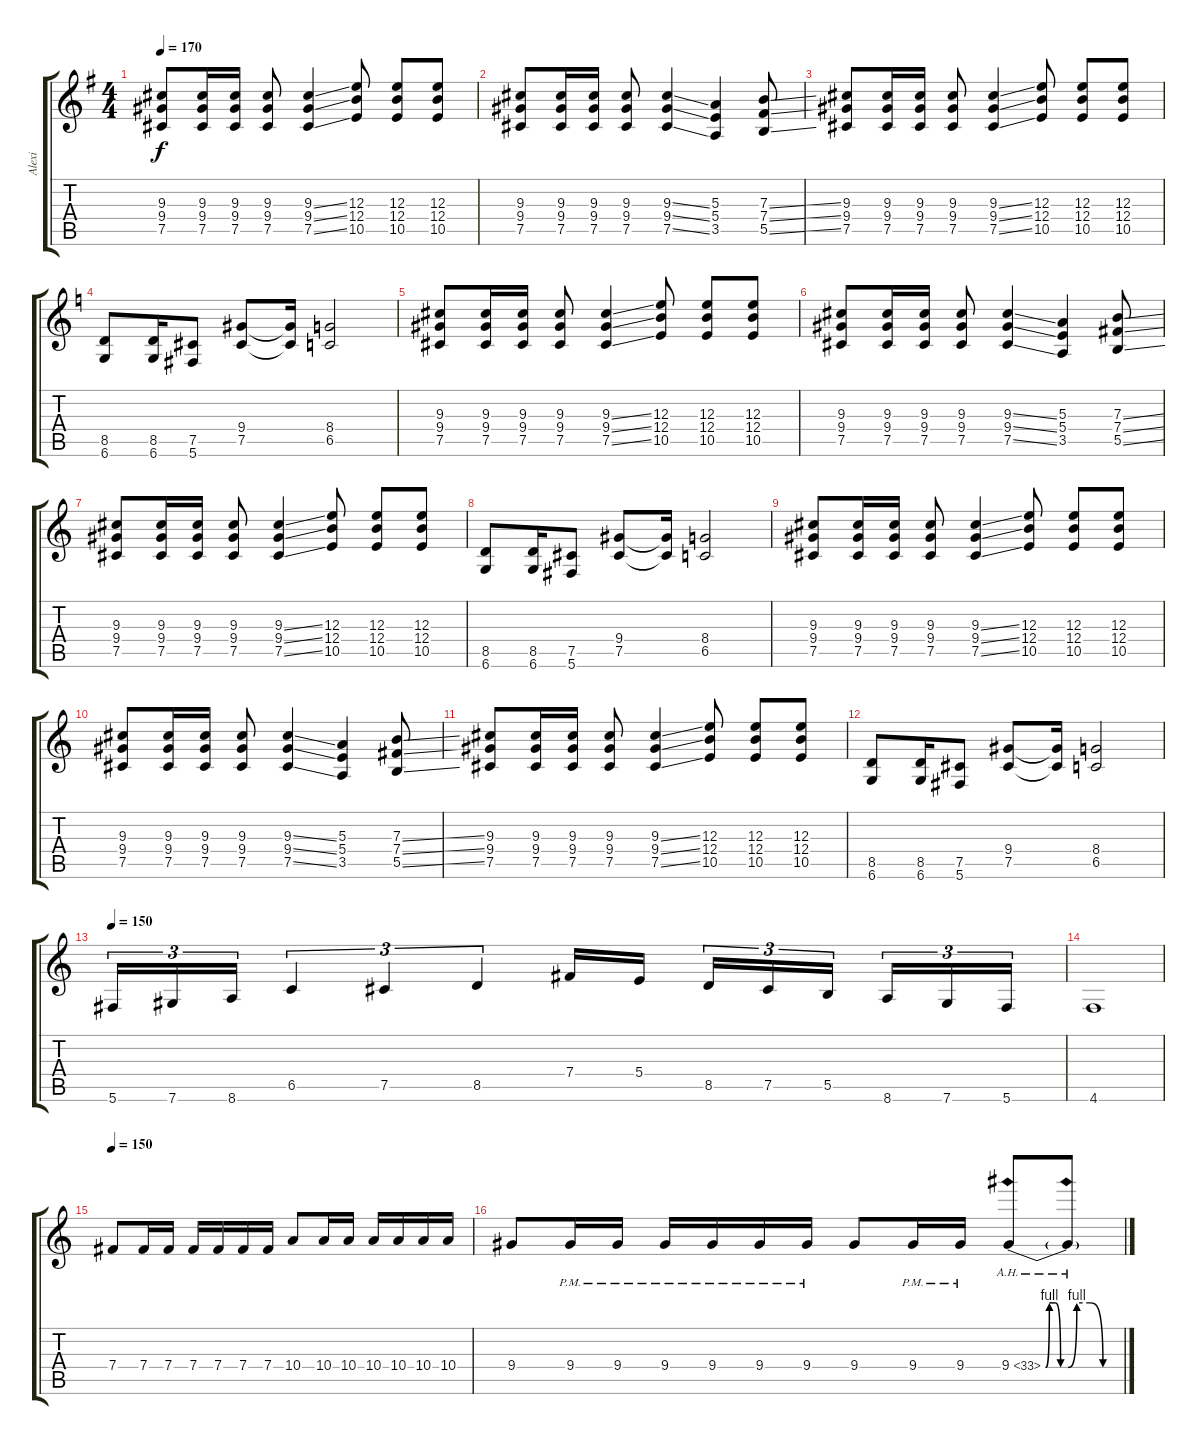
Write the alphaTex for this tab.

\track ("Alexi" "Alexi") {instrument distortionguitar}
\staff {score tabs}
\tuning (Db4 Ab3 E3 B2 Gb2 Db2) {hide}
\ts (4 4)
\tempo 170
\clef g2
\ks g
(9.3 9.4 7.5).8{dy f instrument distortionguitar} (9.3 9.4 7.5).16 (9.3 9.4 7.5).16 (9.3 9.4 7.5).8 (9.3{ss} 9.4{ss} 7.5{ss}).4 (12.3 12.4 10.5).8 (12.3 12.4 10.5).8 (12.3 12.4 10.5).8 |
(9.3 9.4 7.5).8 (9.3 9.4 7.5).16 (9.3 9.4 7.5).16 (9.3 9.4 7.5).8 (9.3{ss} 9.4{ss} 7.5{ss}).4 (5.3 5.4 3.5).4 (7.3{ss} 7.4{ss} 5.5{ss}).8 |
(9.3 9.4 7.5).8 (9.3 9.4 7.5).16 (9.3 9.4 7.5).16 (9.3 9.4 7.5).8 (9.3{ss} 9.4{ss} 7.5{ss}).4 (12.3 12.4 10.5).8 (12.3 12.4 10.5).8 (12.3 12.4 10.5).8 |
\ks c
(8.5 6.6).8 (8.5 6.6).16 (7.5 5.6).8 (9.4 7.5).8 (9.4{t} 7.5{t}).16 (8.4 6.5).2 |
(9.3 9.4 7.5).8 (9.3 9.4 7.5).16 (9.3 9.4 7.5).16 (9.3 9.4 7.5).8 (9.3{ss} 9.4{ss} 7.5{ss}).4 (12.3 12.4 10.5).8 (12.3 12.4 10.5).8 (12.3 12.4 10.5).8 |
(9.3 9.4 7.5).8 (9.3 9.4 7.5).16 (9.3 9.4 7.5).16 (9.3 9.4 7.5).8 (9.3{ss} 9.4{ss} 7.5{ss}).4 (5.3 5.4 3.5).4 (7.3{ss} 7.4{ss} 5.5{ss}).8 |
(9.3 9.4 7.5).8 (9.3 9.4 7.5).16 (9.3 9.4 7.5).16 (9.3 9.4 7.5).8 (9.3{ss} 9.4{ss} 7.5{ss}).4 (12.3 12.4 10.5).8 (12.3 12.4 10.5).8 (12.3 12.4 10.5).8 |
(8.5 6.6).8 (8.5 6.6).16 (7.5 5.6).8 (9.4 7.5).8 (9.4{t} 7.5{t}).16 (8.4 6.5).2 |
(9.3 9.4 7.5).8 (9.3 9.4 7.5).16 (9.3 9.4 7.5).16 (9.3 9.4 7.5).8 (9.3{ss} 9.4{ss} 7.5{ss}).4 (12.3 12.4 10.5).8 (12.3 12.4 10.5).8 (12.3 12.4 10.5).8 |
(9.3 9.4 7.5).8 (9.3 9.4 7.5).16 (9.3 9.4 7.5).16 (9.3 9.4 7.5).8 (9.3{ss} 9.4{ss} 7.5{ss}).4 (5.3 5.4 3.5).4 (7.3{ss} 7.4{ss} 5.5{ss}).8 |
(9.3 9.4 7.5).8 (9.3 9.4 7.5).16 (9.3 9.4 7.5).16 (9.3 9.4 7.5).8 (9.3{ss} 9.4{ss} 7.5{ss}).4 (12.3 12.4 10.5).8 (12.3 12.4 10.5).8 (12.3 12.4 10.5).8 |
(8.5 6.6).8 (8.5 6.6).16 (7.5 5.6).8 (9.4 7.5).8 (9.4{t} 7.5{t}).16 (8.4 6.5).2 |
\tempo 150
5.6.16{tu (3 2)} 7.6.16{tu (3 2)} 8.6.16{tu (3 2)} 6.5.4{tu (3 2)} 7.5.4{tu (3 2)} 8.5.4{tu (3 2)} 7.4.16 5.4.16 8.5.16{tu (3 2)} 7.5.16{tu (3 2)} 5.5.16{tu (3 2) beam splitsecondary} 8.6.16{tu (3 2)} 7.6.16{tu (3 2)} 5.6.16{tu (3 2)} |
4.6.1 |
\tempo 150
7.4.8 7.4.16 7.4.16 7.4.16 7.4.16 7.4.16 7.4.16 10.4.8 10.4.16 10.4.16 10.4.16 10.4.16 10.4.16 10.4.16 |
9.4.8 9.4{pm}.16 9.4{pm}.16 9.4{pm}.16 9.4{pm}.16 9.4{pm}.16 9.4{pm}.16 9.4.8 9.4{pm}.16 9.4{pm}.16 9.4{be (custom 0 0 10 4 25 4 40 0 60 0) ah 24}.8 9.4{be (custom 0 0 10 4 25 4 40 0 60 0) ah 24 t}.8
